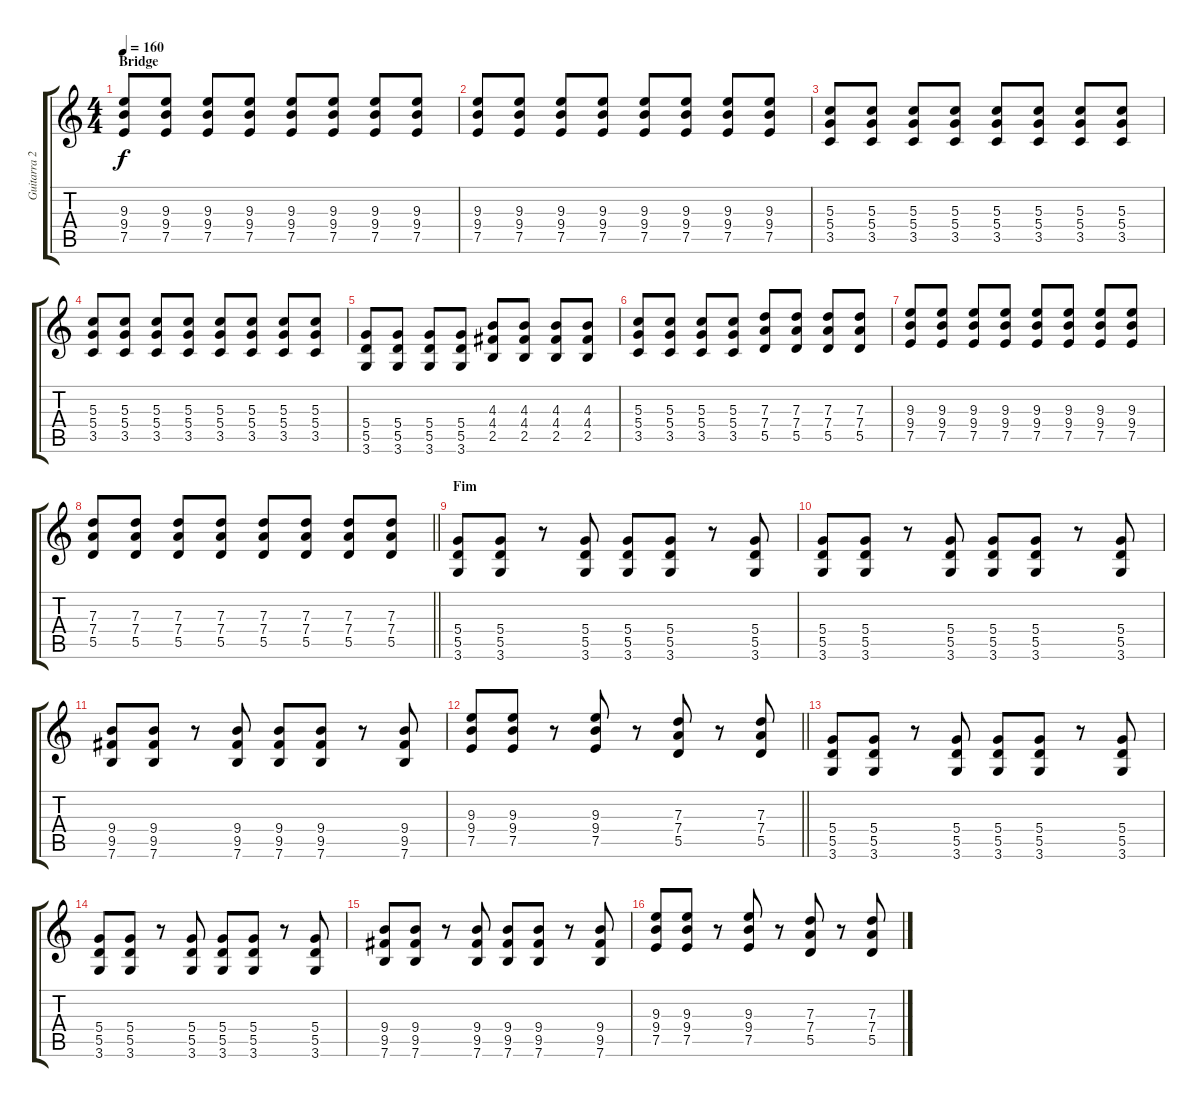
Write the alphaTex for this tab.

\track ("Guitarra 2 - Erik" "Guitarra 2") {instrument distortionguitar}
\staff {score tabs}
\tuning (E4 B3 G3 D3 A2 E2) {hide}
\ts (4 4)
\section ("" "Bridge")
\tempo 160
\clef g2
\ks c
(9.3 9.4 7.5).8{dy f} (9.3 9.4 7.5).8 (9.3 9.4 7.5).8 (9.3 9.4 7.5).8 (9.3 9.4 7.5).8 (9.3 9.4 7.5).8 (9.3 9.4 7.5).8 (9.3 9.4 7.5).8 |
(9.3 9.4 7.5).8 (9.3 9.4 7.5).8 (9.3 9.4 7.5).8 (9.3 9.4 7.5).8 (9.3 9.4 7.5).8 (9.3 9.4 7.5).8 (9.3 9.4 7.5).8 (9.3 9.4 7.5).8 |
(5.3 5.4 3.5).8 (5.3 5.4 3.5).8 (5.3 5.4 3.5).8 (5.3 5.4 3.5).8 (5.3 5.4 3.5).8 (5.3 5.4 3.5).8 (5.3 5.4 3.5).8 (5.3 5.4 3.5).8 |
(5.3 5.4 3.5).8 (5.3 5.4 3.5).8 (5.3 5.4 3.5).8 (5.3 5.4 3.5).8 (5.3 5.4 3.5).8 (5.3 5.4 3.5).8 (5.3 5.4 3.5).8 (5.3 5.4 3.5).8 |
(5.4 5.5 3.6).8 (5.4 5.5 3.6).8 (5.4 5.5 3.6).8 (5.4 5.5 3.6).8 (4.3 4.4 2.5).8 (4.3 4.4 2.5).8 (4.3 4.4 2.5).8 (4.3 4.4 2.5).8 |
(5.3 5.4 3.5).8 (5.3 5.4 3.5).8 (5.3 5.4 3.5).8 (5.3 5.4 3.5).8 (7.3 7.4 5.5).8 (7.3 7.4 5.5).8 (7.3 7.4 5.5).8 (7.3 7.4 5.5).8 |
(9.3 9.4 7.5).8 (9.3 9.4 7.5).8 (9.3 9.4 7.5).8 (9.3 9.4 7.5).8 (9.3 9.4 7.5).8 (9.3 9.4 7.5).8 (9.3 9.4 7.5).8 (9.3 9.4 7.5).8 |
\barLineRight lightlight
(7.3 7.4 5.5).8 (7.3 7.4 5.5).8 (7.3 7.4 5.5).8 (7.3 7.4 5.5).8 (7.3 7.4 5.5).8 (7.3 7.4 5.5).8 (7.3 7.4 5.5).8 (7.3 7.4 5.5).8 |
\section ("" "Fim")
(5.4 5.5 3.6).8 (5.4 5.5 3.6).8 r.8 (5.4 5.5 3.6).8 (5.4 5.5 3.6).8 (5.4 5.5 3.6).8 r.8 (5.4 5.5 3.6).8 |
(5.4 5.5 3.6).8 (5.4 5.5 3.6).8 r.8 (5.4 5.5 3.6).8 (5.4 5.5 3.6).8 (5.4 5.5 3.6).8 r.8 (5.4 5.5 3.6).8 |
(9.4 9.5 7.6).8 (9.4 9.5 7.6).8 r.8 (9.4 9.5 7.6).8 (9.4 9.5 7.6).8 (9.4 9.5 7.6).8 r.8 (9.4 9.5 7.6).8 |
\barLineRight lightlight
(9.3 9.4 7.5).8 (9.3 9.4 7.5).8 r.8 (9.3 9.4 7.5).8 r.8 (7.3 7.4 5.5).8 r.8 (7.3 7.4 5.5).8 |
(5.4 5.5 3.6).8 (5.4 5.5 3.6).8 r.8 (5.4 5.5 3.6).8 (5.4 5.5 3.6).8 (5.4 5.5 3.6).8 r.8 (5.4 5.5 3.6).8 |
(5.4 5.5 3.6).8 (5.4 5.5 3.6).8 r.8 (5.4 5.5 3.6).8 (5.4 5.5 3.6).8 (5.4 5.5 3.6).8 r.8 (5.4 5.5 3.6).8 |
(9.4 9.5 7.6).8 (9.4 9.5 7.6).8 r.8 (9.4 9.5 7.6).8 (9.4 9.5 7.6).8 (9.4 9.5 7.6).8 r.8 (9.4 9.5 7.6).8 |
(9.3 9.4 7.5).8 (9.3 9.4 7.5).8 r.8 (9.3 9.4 7.5).8 r.8 (7.3 7.4 5.5).8 r.8 (7.3 7.4 5.5).8
